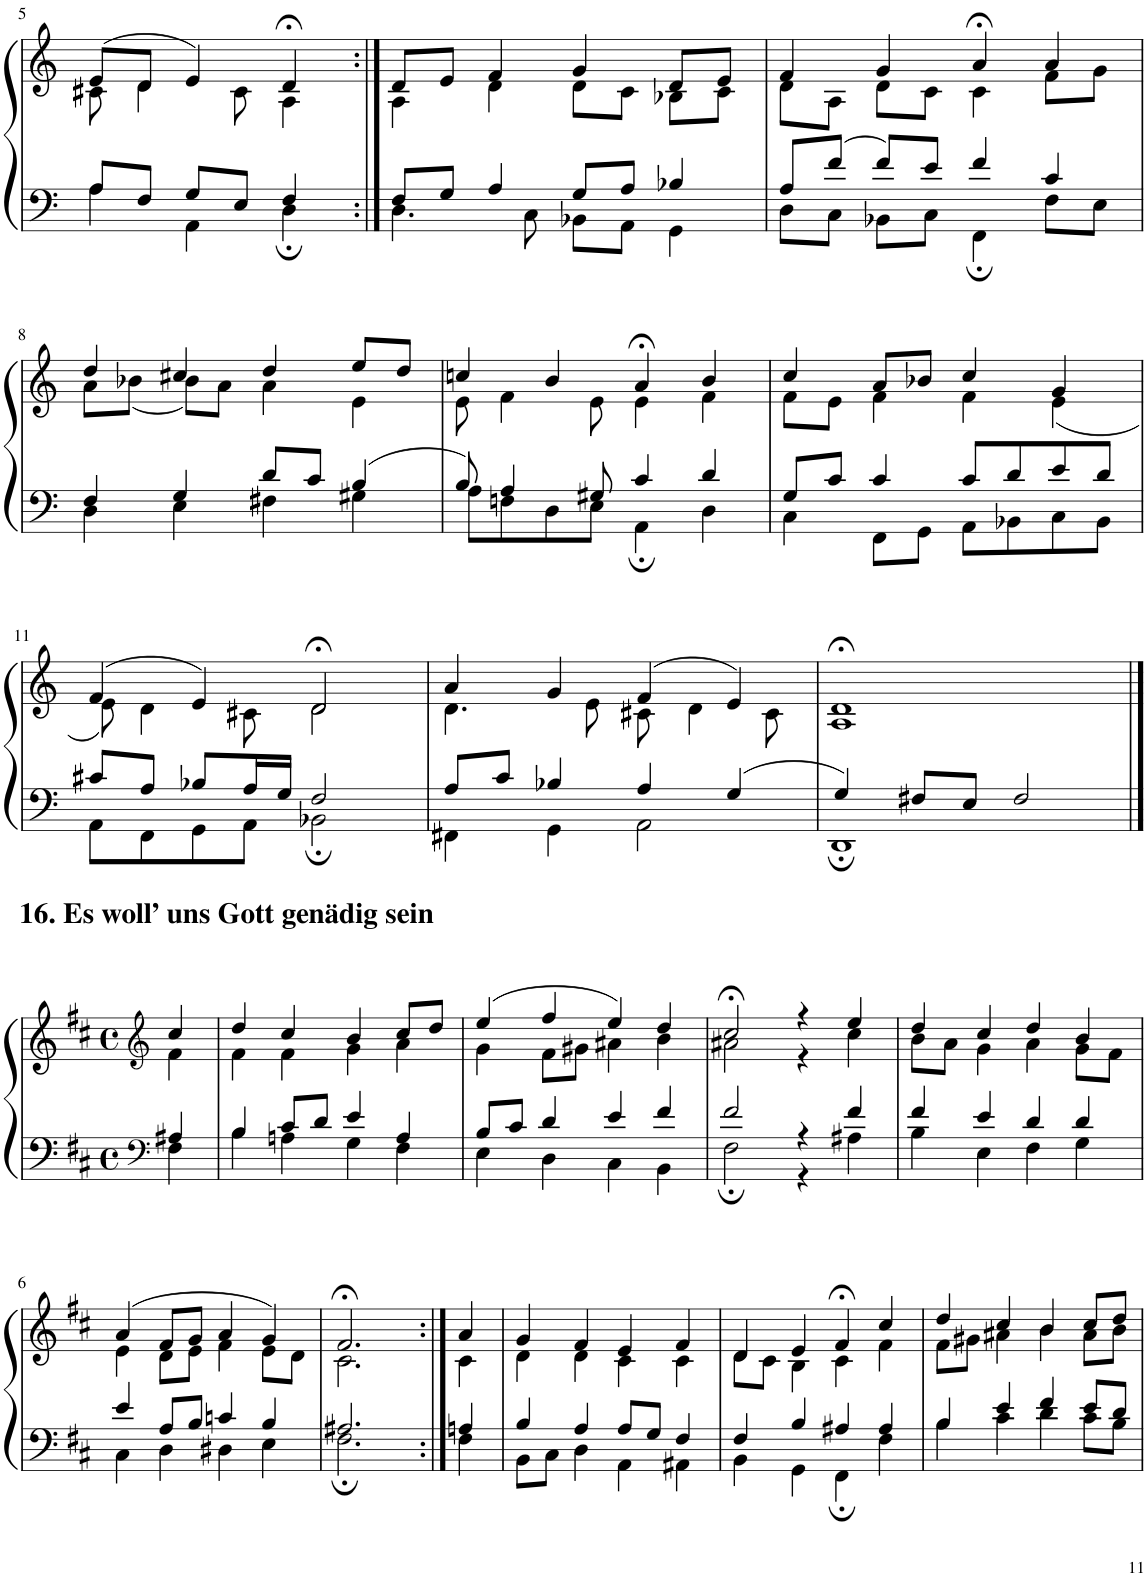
**kern	**kern
*part1	*part1
*staff2	*staff1
*I"Piano	*
*I'Pno	*
!!LO:PB:g=z
*clefF4	*clefG2
*k[]	*k[]
*M4/4	*M4/4
*met(c)	*met(c)
=5	=5
*^	*^
8A/L	4A\	(8e/L	8c#X\
8F/J	.	8d/J	4d\
8G/L	4AA\	4e/)	.
8E/J	.	.	8c#\
4F/	4D;\	4d;</	4A\
=6:|!	=6:|!	=6:|!	=6:|!
8F/L	4.D\	8d/L	4A\
8G/J	.	8e/J	.
4A/	.	4f/	4d\
.	8C\	.	.
8G/L	8BB-X\L	4g/	8d\L
8A/J	8AA\J	.	8c\J
4B-X/	4GG\	8d/L	8B-X\L
.	.	8e/J	8c\J
=7	=7	=7	=7
8A/L	8D\L	4f/	8d\L
8f/J	8C\J	.	8A\J
8f/L	8BB-X\L	4g/	8d\L
8e/J	8C\J	.	8c\J
4f/	4FF;\	4a;</	4c\
4c/	8F\L	4a/	8f\L
.	8E\J	.	8g\J
!!LO:LB:g=z	!!
=8	=8	=8	=8
4F/	4D\	4dd/	8a\L
.	.	.	(8b-X\J
4G/	4E\	4cc#X/	8b-\L)
.	.	.	8a\J
8d/L	4F#X\	4dd/	4a\
8c/J	.	.	.
4B/	4G#X\	8ee/L	4e\
.	.	8dd/J	.
=9	=9	=9	=9
8B/	8A\L	4ccn/	8e\
4A/	8Fn\	.	4f\
.	8D\	4b/	.
8G#X/	8E\J	.	8e\
4c/	4AA;\	4a;</	4e\
4d/	4D\	4b/	4f\
=10	=10	=10	=10
8G/L	4C\	4cc/	8f\L
8c/J	.	.	8e\J
4c/	8FF\L	8a/L	4f\
.	8GG\J	8b-X/J	.
8c/L	8AA\L	4cc/	4f\
8d/	8BB-X\	.	.
8e/	8C\	4g/	(4e\
8d/J	8BB-\J	.	.
!!LO:LB:g=z	!!
=11	=11	=11	=11
8c#X/L	8AA\L	(4f/	8e\)
8A/J	8FF\	.	4d\
8B-X/L	8GG\	4e/)	.
16A/L	8AA\J	.	8c#X\
16G/JJ	.	.	.
2F/	2BB-X;\	2d;</	2d\
=12	=12	=12	=12
8A/L	4FF#X\	4a/	4.d\
8c/J	.	.	.
4B-X/	4GG\	4g/	.
.	.	.	8e\
4A/	2AA\	(4f/	8c#X\
.	.	.	4d\
4G/	.	4e/)	.
.	.	.	8c#\
=13	=13	=13	=13
4G/	1DD;	1d;<	1A
8F#X/L	.	.	.
8E/J	.	.	.
2F#/	.	.	.
!!LO:LB:g=z	!!
==1	==1	==1	==1
*clefF4	*	*clefG2	*
*k[f#c#]	*	*k[f#c#]	*
*M4/4	*	*M4/4	*
*met(c)	*	*met(c)	*
4A#X/	4F#\	4cc#/	4f#\
=2	=2	=2	=2
4B/	4B\	4dd/	4f#\
8c#/L	4An\	4cc#/	4f#\
8d/J	.	.	.
4e/	4G\	4b/	4g\
4A/	4F#\	8cc#/L	4a\
.	.	8dd/J	.
=3	=3	=3	=3
8B/L	4E\	(4ee/	4g\
8c#/J	.	.	.
4d/	4D\	4ff#/	8f#\L
.	.	.	8g#X\J
4e/	4C#\	4ee/)	4a#X\
4f#/	4BB\	4dd/	4b\
=4	=4	=4	=4
2f#/	2F#;\	2cc#;</	2a#X\
4r	4r	4r	4r
4f#/	4A#X\	4ee/	4cc#\
=5	=5	=5	=5
4f#/	4B\	4dd/	8b\L
.	.	.	8a\J
4e/	4E\	4cc#/	4g\
4d/	4F#\	4dd/	4a\
4d/	4G\	4b/	8g\L
.	.	.	8f#\J
!!LO:LB:g=z	!!
=6	=6	=6	=6
4e/	4C#\	(4a/	4e\
8A/L	4D\	8f#/L	8d\L
8B/J	.	8g/J	8e\J
4cn/	4D#X\	4a/	4f#\
4B/	4E\	4g/)	8e\L
.	.	.	8d\J
=7	=7	=7	=7
2.A#X/	2.F#;\	2.f#;</	2.c#\
=8:|!	=8:|!	=8:|!	=8:|!
4An/	4F#\	4a/	4c#\
=9	=9	=9	=9
4B/	8BB\L	4g/	4d\
.	8C#\J	.	.
4A/	4D\	4f#/	4d\
8A/L	4AA\	4e/	4c#\
8G/J	.	.	.
4F#/	4AA#X\	4f#/	4c#\
=10	=10	=10	=10
4F#/	4BB\	4d/	8d\L
.	.	.	8c#\J
4B/	4GG\	4e/	4B\
4A#X/	4FF#;\	4f#;</	4c#\
4A#/	4F#\	4cc#/	4f#\
=11	=11	=11	=11
4B/	4B\	4dd/	8f#\L
.	.	.	8g#X\J
4e/	4c#\	4cc#/	4a#X\
4f#/	4d\	4b/	4b\
8e/L	8c#\L	8cc#/L	8a#\L
8d/J	8B\J	8dd/J	8b\J
*v	*v	*	*
*	*v	*v
=	=
*-	*-
